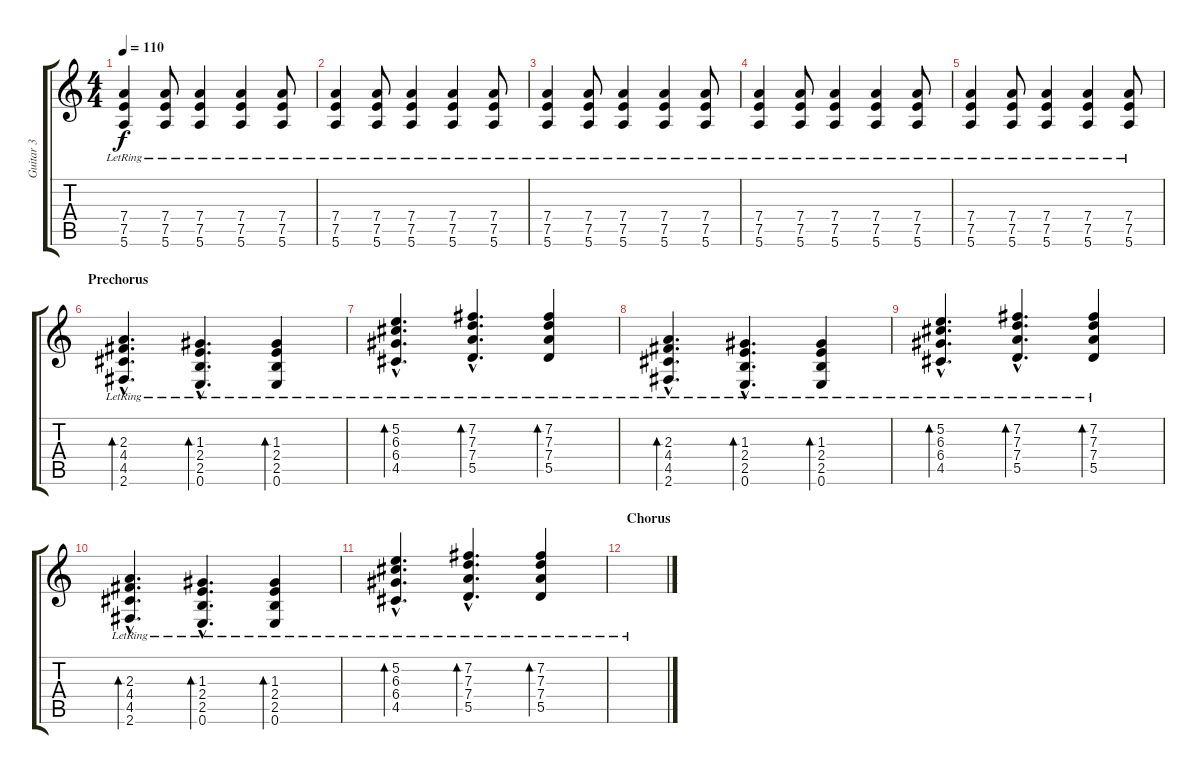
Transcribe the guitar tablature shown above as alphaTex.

\track ("Guitar 3" "Guitar 3") {instrument acousticguitarsteel}
\staff {score tabs}
\tuning (E4 B3 G3 D3 A2 E2) {hide}
\ts (4 4)
\tempo 110
\clef g2
\ks c
(7.4{lr} 7.5{lr} 5.6{lr}).4{dy f} (7.4{lr} 7.5{lr} 5.6{lr}).8 (7.4{lr} 7.5{lr} 5.6{lr}).4 (7.4{lr} 7.5{lr} 5.6{lr}).4 (7.4{lr} 7.5{lr} 5.6{lr}).8 |
(7.4{lr} 7.5{lr} 5.6{lr}).4 (7.4{lr} 7.5{lr} 5.6{lr}).8 (7.4{lr} 7.5{lr} 5.6{lr}).4 (7.4{lr} 7.5{lr} 5.6{lr}).4 (7.4{lr} 7.5{lr} 5.6{lr}).8 |
(7.4{lr} 7.5{lr} 5.6{lr}).4 (7.4{lr} 7.5{lr} 5.6{lr}).8 (7.4{lr} 7.5{lr} 5.6{lr}).4 (7.4{lr} 7.5{lr} 5.6{lr}).4 (7.4{lr} 7.5{lr} 5.6{lr}).8 |
(7.4{lr} 7.5{lr} 5.6{lr}).4 (7.4{lr} 7.5{lr} 5.6{lr}).8 (7.4{lr} 7.5{lr} 5.6{lr}).4 (7.4{lr} 7.5{lr} 5.6{lr}).4 (7.4{lr} 7.5{lr} 5.6{lr}).8 |
(7.4{lr} 7.5{lr} 5.6{lr}).4 (7.4{lr} 7.5{lr} 5.6{lr}).8 (7.4{lr} 7.5{lr} 5.6{lr}).4 (7.4{lr} 7.5{lr} 5.6{lr}).4 (7.4{lr} 7.5{lr} 5.6{lr}).8 |
\section ("" "Prechorus")
(2.3{hac lr} 4.4{hac lr} 4.5{hac lr} 2.6{hac lr}).4{d bd 60} (1.3{hac lr} 2.4{hac lr} 2.5{hac lr} 0.6{hac lr}).4{d bd 60} (1.3{lr} 2.4{lr} 2.5{lr} 0.6{lr}).4{bd 60} |
(5.2{hac lr} 6.3{hac lr} 6.4{hac lr} 4.5{hac lr}).4{d bd 60} (7.2{hac lr} 7.3{hac lr} 7.4{hac lr} 5.5{hac lr}).4{d bd 60} (7.2{lr} 7.3{lr} 7.4{lr} 5.5{lr}).4{bd 60} |
(2.3{hac lr} 4.4{hac lr} 4.5{hac lr} 2.6{hac lr}).4{d bd 60} (1.3{hac lr} 2.4{hac lr} 2.5{hac lr} 0.6{hac lr}).4{d bd 60} (1.3{lr} 2.4{lr} 2.5{lr} 0.6{lr}).4{bd 60} |
(5.2{hac lr} 6.3{hac lr} 6.4{hac lr} 4.5{hac lr}).4{d bd 60} (7.2{hac lr} 7.3{hac lr} 7.4{hac lr} 5.5{hac lr}).4{d bd 60} (7.2{lr} 7.3{lr} 7.4{lr} 5.5{lr}).4{bd 60} |
(2.3{hac lr} 4.4{hac lr} 4.5{hac lr} 2.6{hac lr}).4{d bd 60} (1.3{hac lr} 2.4{hac lr} 2.5{hac lr} 0.6{hac lr}).4{d bd 60} (1.3{lr} 2.4{lr} 2.5{lr} 0.6{lr}).4{bd 60} |
(5.2{hac lr} 6.3{hac lr} 6.4{hac lr} 4.5{hac lr}).4{d bd 60} (7.2{hac lr} 7.3{hac lr} 7.4{hac lr} 5.5{hac lr}).4{d bd 60} (7.2{lr} 7.3{lr} 7.4{lr} 5.5{lr}).4{bd 60} |
\section ("" "Chorus")
